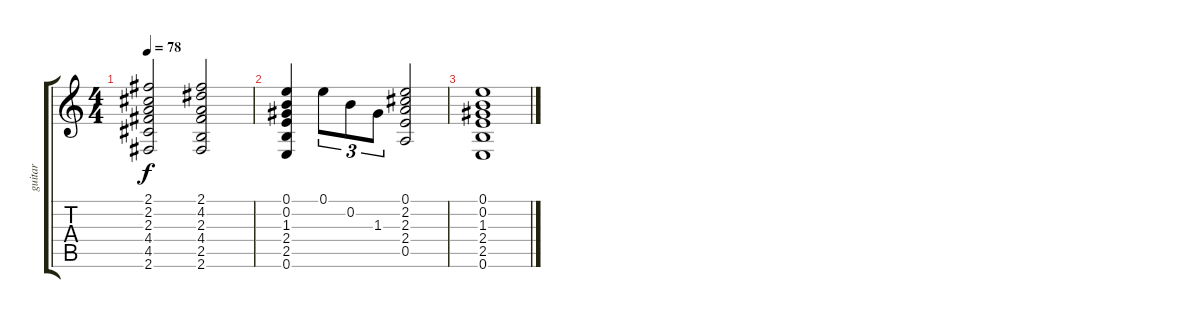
\track ("guitar" "guitar") {instrument electricguitarjazz}
\staff {score tabs}
\tuning (E4 B3 G3 D3 A2 E2) {hide}
\ts (4 4)
\tempo 78
\clef g2
\ks c
(2.1 2.2 2.3 4.4 4.5 2.6).2{dy f} (2.1 4.2 2.3 4.4 2.5 2.6).2 |
(0.1 0.2 1.3 2.4 2.5 0.6).4 0.1.8{tu (3 2)} 0.2.8{tu (3 2)} 1.3.8{tu (3 2)} (0.1 2.2 2.3 2.4 0.5).2 |
(0.1 0.2 1.3 2.4 2.5 0.6).1
